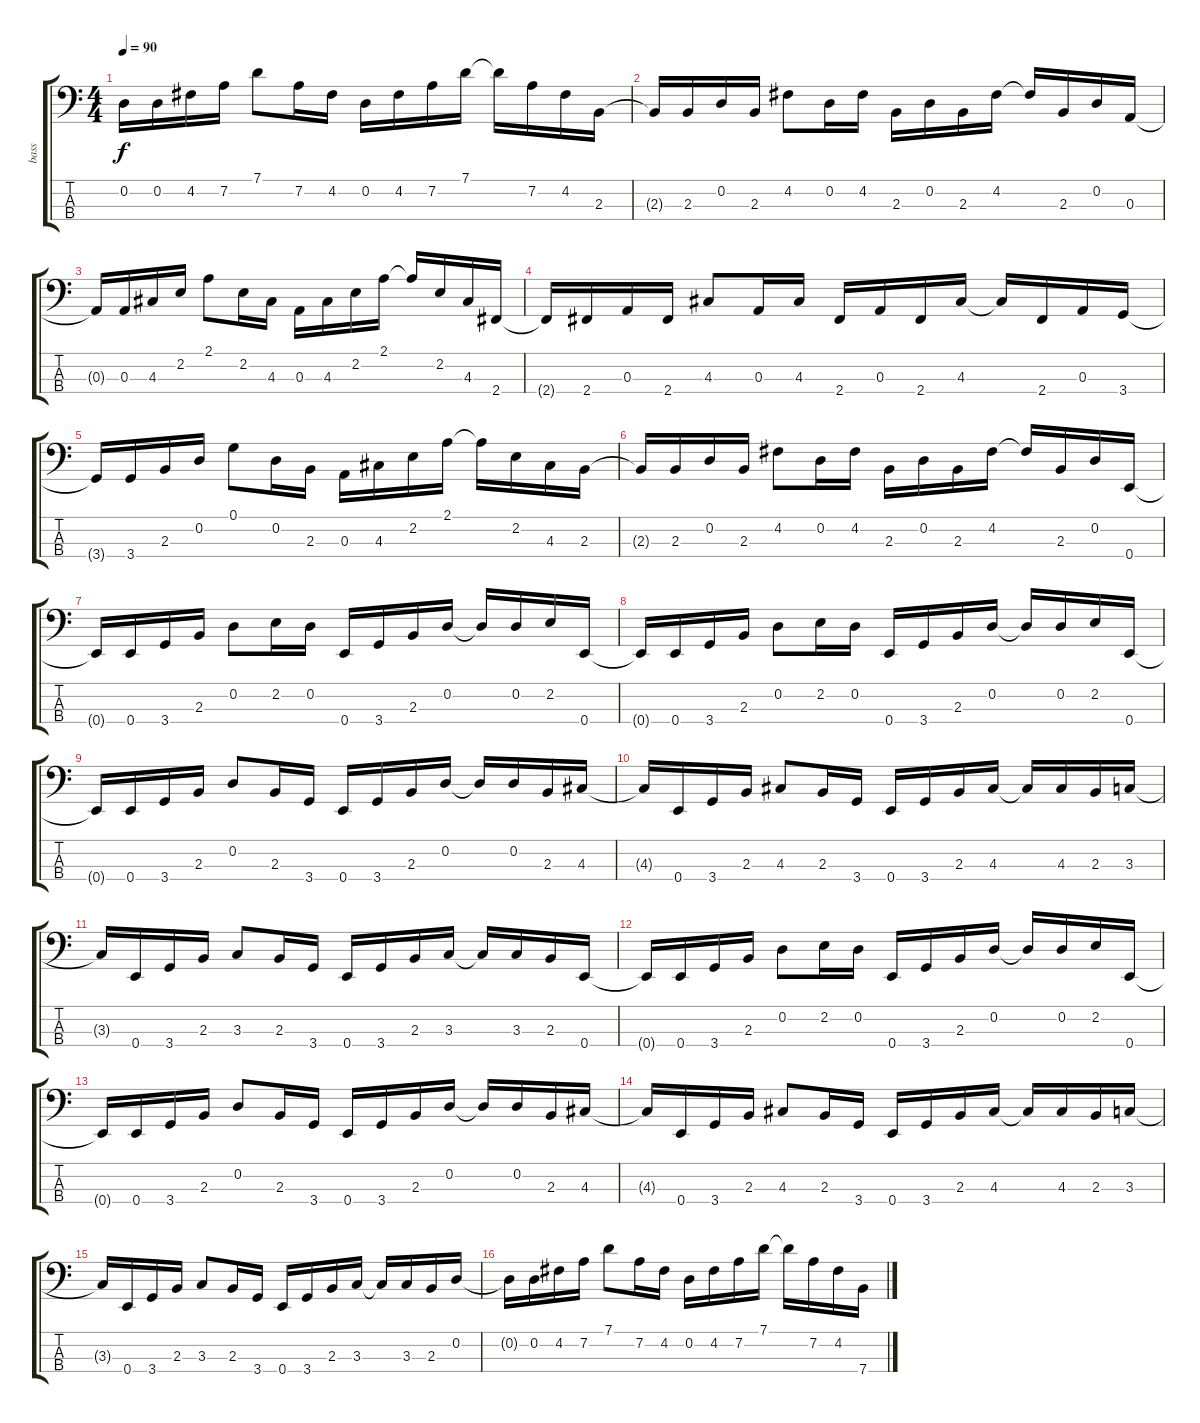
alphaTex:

\track ("bass" "bass") {instrument electricbassfinger}
\staff {score tabs}
\tuning (G2 D2 A1 E1) {hide}
\ts (4 4)
\tempo 90
\clef f4
\ks c
0.2{t}.16{dy f} 0.2.16 4.2.16 7.2.16 7.1.8 7.2.16 4.2.16 0.2.16 4.2.16 7.2.16 7.1.16 7.1{t}.16 7.2.16 4.2.16 2.3.16 |
2.3{t}.16 2.3.16 0.2.16 2.3.16 4.2.8 0.2.16 4.2.16 2.3.16 0.2.16 2.3.16 4.2.16 4.2{t}.16 2.3.16 0.2.16 0.3.16 |
0.3{t}.16 0.3.16 4.3.16 2.2.16 2.1.8 2.2.16 4.3.16 0.3.16 4.3.16 2.2.16 2.1.16 2.1{t}.16 2.2.16 4.3.16 2.4.16 |
2.4{t}.16 2.4.16 0.3.16 2.4.16 4.3.8 0.3.16 4.3.16 2.4.16 0.3.16 2.4.16 4.3.16 4.3{t}.16 2.4.16 0.3.16 3.4.16 |
3.4{t}.16 3.4.16 2.3.16 0.2.16 0.1.8 0.2.16 2.3.16 0.3.16 4.3.16 2.2.16 2.1.16 2.1{t}.16 2.2.16 4.3.16 2.3.16 |
2.3{t}.16 2.3.16 0.2.16 2.3.16 4.2.8 0.2.16 4.2.16 2.3.16 0.2.16 2.3.16 4.2.16 4.2{t}.16 2.3.16 0.2.16 0.4.16 |
0.4{t}.16 0.4.16 3.4.16 2.3.16 0.2.8 2.2.16 0.2.16 0.4.16 3.4.16 2.3.16 0.2.16 0.2{t}.16 0.2.16 2.2.16 0.4.16 |
0.4{t}.16 0.4.16 3.4.16 2.3.16 0.2.8 2.2.16 0.2.16 0.4.16 3.4.16 2.3.16 0.2.16 0.2{t}.16 0.2.16 2.2.16 0.4.16 |
0.4{t}.16 0.4.16 3.4.16 2.3.16 0.2.8 2.3.16 3.4.16 0.4.16 3.4.16 2.3.16 0.2.16 0.2{t}.16 0.2.16 2.3.16 4.3.16 |
4.3{t}.16 0.4.16 3.4.16 2.3.16 4.3.8 2.3.16 3.4.16 0.4.16 3.4.16 2.3.16 4.3.16 4.3{t}.16 4.3.16 2.3.16 3.3.16 |
3.3{t}.16 0.4.16 3.4.16 2.3.16 3.3.8 2.3.16 3.4.16 0.4.16 3.4.16 2.3.16 3.3.16 3.3{t}.16 3.3.16 2.3.16 0.4.16 |
0.4{t}.16 0.4.16 3.4.16 2.3.16 0.2.8 2.2.16 0.2.16 0.4.16 3.4.16 2.3.16 0.2.16 0.2{t}.16 0.2.16 2.2.16 0.4.16 |
0.4{t}.16 0.4.16 3.4.16 2.3.16 0.2.8 2.3.16 3.4.16 0.4.16 3.4.16 2.3.16 0.2.16 0.2{t}.16 0.2.16 2.3.16 4.3.16 |
4.3{t}.16 0.4.16 3.4.16 2.3.16 4.3.8 2.3.16 3.4.16 0.4.16 3.4.16 2.3.16 4.3.16 4.3{t}.16 4.3.16 2.3.16 3.3.16 |
3.3{t}.16 0.4.16 3.4.16 2.3.16 3.3.8 2.3.16 3.4.16 0.4.16 3.4.16 2.3.16 3.3.16 3.3{t}.16 3.3.16 2.3.16 0.2.16 |
0.2{t}.16 0.2.16 4.2.16 7.2.16 7.1.8 7.2.16 4.2.16 0.2.16 4.2.16 7.2.16 7.1.16 7.1{t}.16 7.2.16 4.2.16 7.4.16
